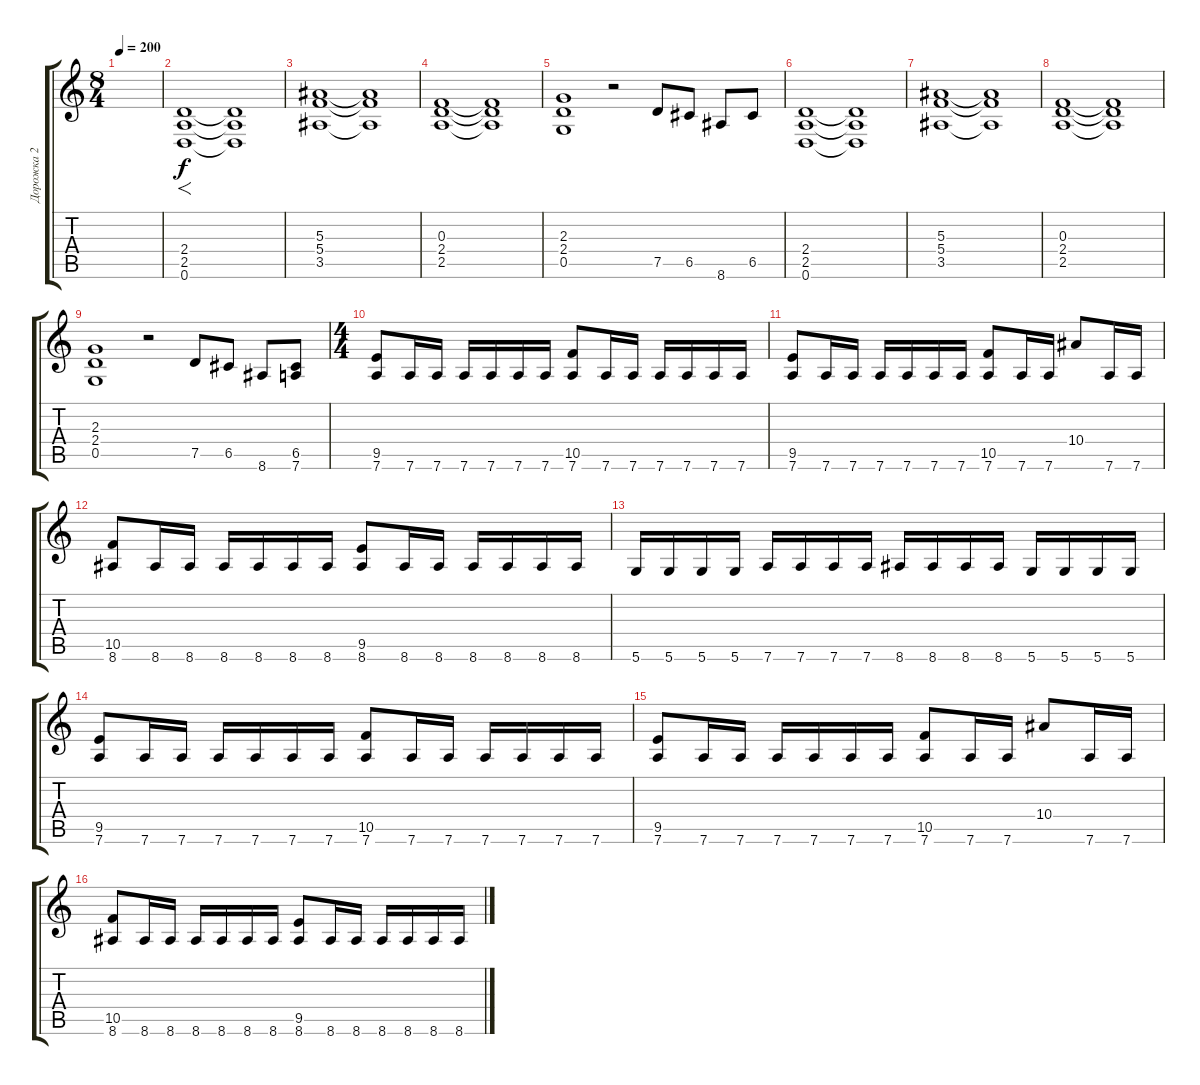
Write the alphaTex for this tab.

\track ("Дорожка 2" "Дорожка 2") {instrument distortionguitar}
\staff {score tabs}
\tuning (D4 A3 F3 C3 G2 D2) {hide}
\ts (8 4)
\tempo 200
\clef g2
\ks c
|
(2.4 2.5 0.6).1{f} (2.4{t} 2.5{t} 0.6{t}).1 |
(5.3 5.4 3.5).1 (5.3{t} 5.4{t} 3.5{t}).1 |
(0.3 2.4 2.5).1 (0.3{t} 2.4{t} 2.5{t}).1 |
(2.3 2.4 0.5).1 r.2 7.5.8 6.5.8 8.6.8 6.5.8 |
(2.4 2.5 0.6).1 (2.4{t} 2.5{t} 0.6{t}).1 |
(5.3 5.4 3.5).1 (5.3{t} 5.4{t} 3.5{t}).1 |
(0.3 2.4 2.5).1 (0.3{t} 2.4{t} 2.5{t}).1 |
(2.3 2.4 0.5).1 r.2 7.5.8 6.5.8 8.6.8 (6.5 7.6).8 |
\ts (4 4)
(9.5 7.6).8 7.6.16 7.6.16 7.6.16 7.6.16 7.6.16 7.6.16 (10.5 7.6).8 7.6.16 7.6.16 7.6.16 7.6.16 7.6.16 7.6.16 |
(9.5 7.6).8 7.6.16 7.6.16 7.6.16 7.6.16 7.6.16 7.6.16 (10.5 7.6).8 7.6.16 7.6.16 10.4.8 7.6.16 7.6.16 |
(10.5 8.6).8 8.6.16 8.6.16 8.6.16 8.6.16 8.6.16 8.6.16 (9.5 8.6).8 8.6.16 8.6.16 8.6.16 8.6.16 8.6.16 8.6.16 |
5.6.16 5.6.16 5.6.16 5.6.16 7.6.16 7.6.16 7.6.16 7.6.16 8.6.16 8.6.16 8.6.16 8.6.16 5.6.16 5.6.16 5.6.16 5.6.16 |
(9.5 7.6).8 7.6.16 7.6.16 7.6.16 7.6.16 7.6.16 7.6.16 (10.5 7.6).8 7.6.16 7.6.16 7.6.16 7.6.16 7.6.16 7.6.16 |
(9.5 7.6).8 7.6.16 7.6.16 7.6.16 7.6.16 7.6.16 7.6.16 (10.5 7.6).8 7.6.16 7.6.16 10.4.8 7.6.16 7.6.16 |
(10.5 8.6).8 8.6.16 8.6.16 8.6.16 8.6.16 8.6.16 8.6.16 (9.5 8.6).8 8.6.16 8.6.16 8.6.16 8.6.16 8.6.16 8.6.16
